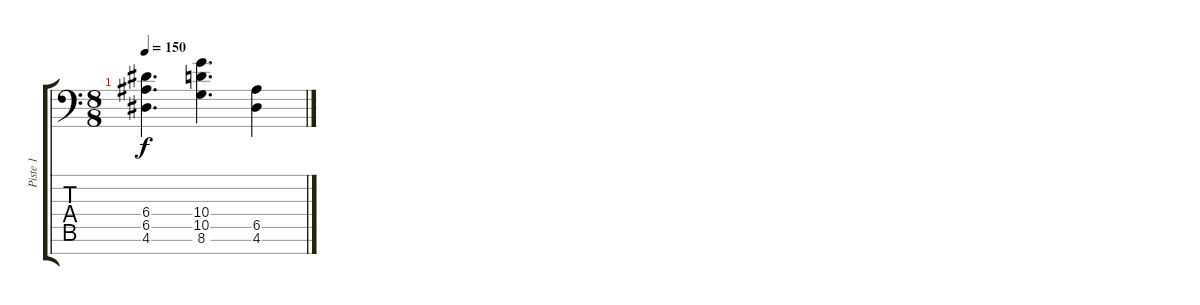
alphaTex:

\track ("Piste 1" "Piste 1") {instrument distortionguitar}
\staff {score tabs}
\tuning (B3 Gb3 D3 A2 E2 B1 Gb1) {hide}
\ts (8 8)
\tempo 150
\clef f4
\ks c
(6.4 6.5 4.6).4{d dy f} (10.4 10.5 8.6).4{d} (6.5 4.6).4
